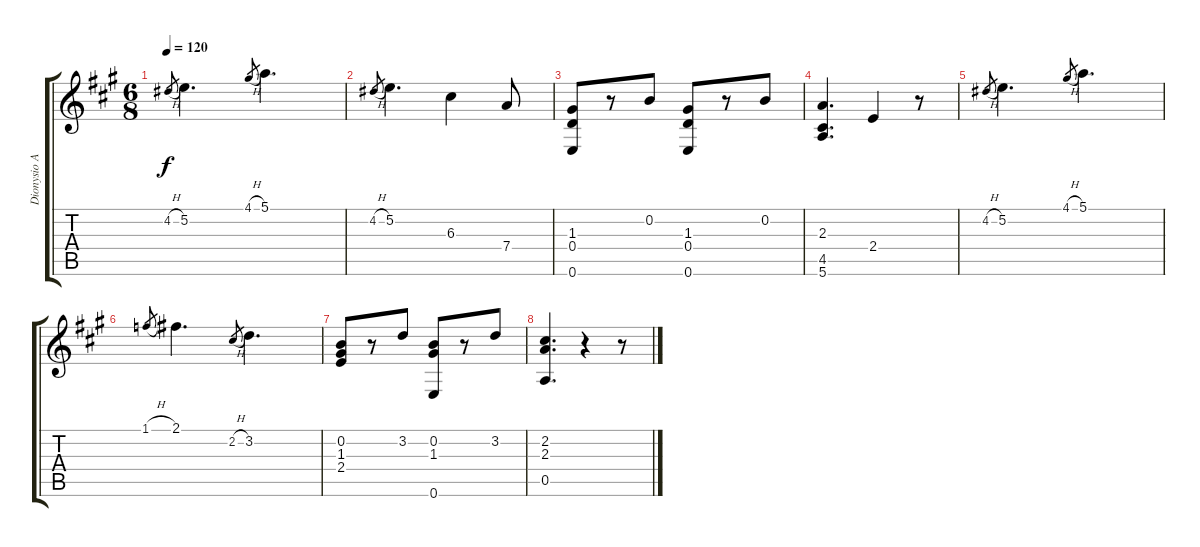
\track ("Dionysio Aguado" "Dionysio A") {instrument acousticguitarnylon}
\staff {score tabs}
\tuning (E4 B3 G3 D3 A2 E2) {hide}
\ts (6 8)
\tempo 120
\clef g2
\ks a
4.2{h}.8{gr dy f} 5.2.4{d} 4.1{h}.8{gr} 5.1.4{d} |
4.2{h}.8{gr} 5.2.4{d} 6.3.4 7.4.8 |
(1.3 0.4 0.6).8 r.8 0.2.8 (1.3 0.4 0.6).8 r.8 0.2.8 |
(2.3 4.5 5.6).4{d} 2.4.4 r.8 |
4.2{h}.8{gr} 5.2.4{d} 4.1{h}.8{gr} 5.1.4{d} |
1.1{h}.8{gr} 2.1.4{d} 2.2{h}.8{gr} 3.2.4{d} |
(0.2 1.3 2.4).8 r.8 3.2.8 (0.2 1.3 0.6).8 r.8 3.2.8 |
(2.2 2.3 0.5).4{d} r.4 r.8
